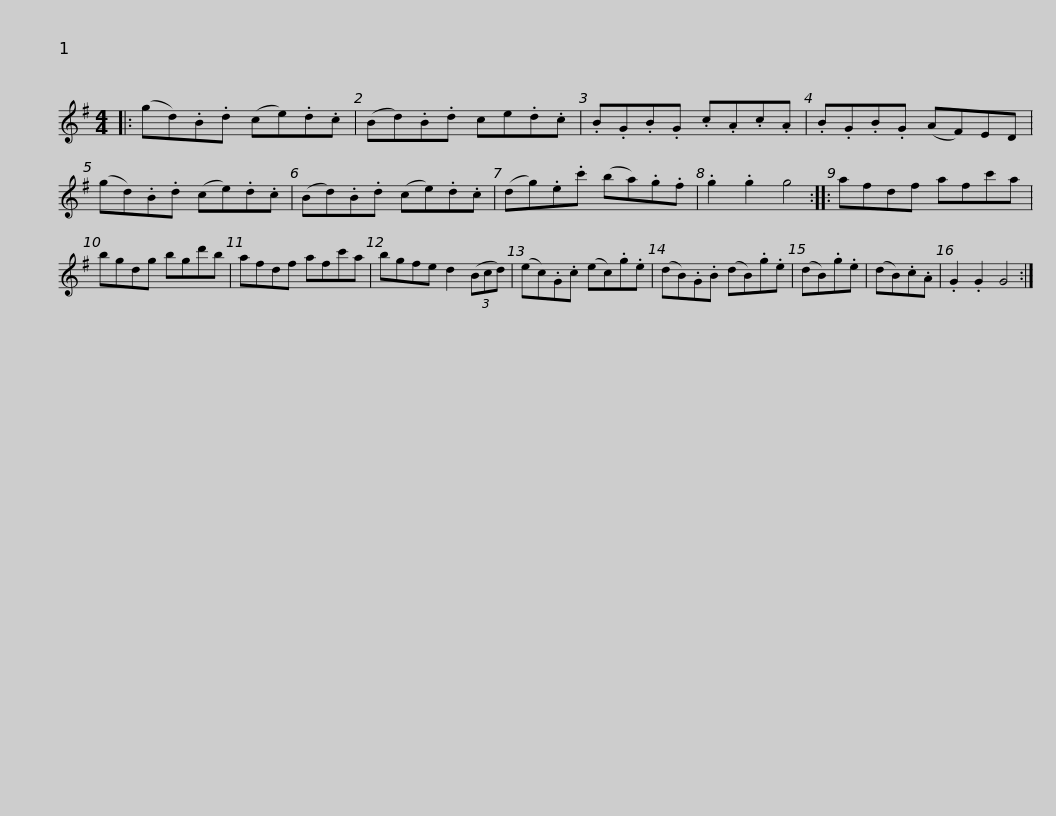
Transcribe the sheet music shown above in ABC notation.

X:1
L:1/8
M:4/4
I:linebreak $
K:G
V:1 treble
V:1
|: (gd).B.d (ce).d.c | (Bd).B.d ce.d.c | .B.G.B.G .c.A.c.A | .B.G.B.G (AF)ED | (gd).B.d (ce).d.c |$ %5
 (Bd).B.d (ce).d.c | (dg).e.c' (ba).g.f | .g2 .g2 g4 :: afdf afc'a | bgdg bgd'b |$ %10
 afdf afc'a | bgfe d2 (3(Bcd) | (ec).G.c (ec).g.e | (dB).G.B (dB).g.e | (dB).g.e | %15
 (dB).c.A | .G2 .G2 G4 :| %17
